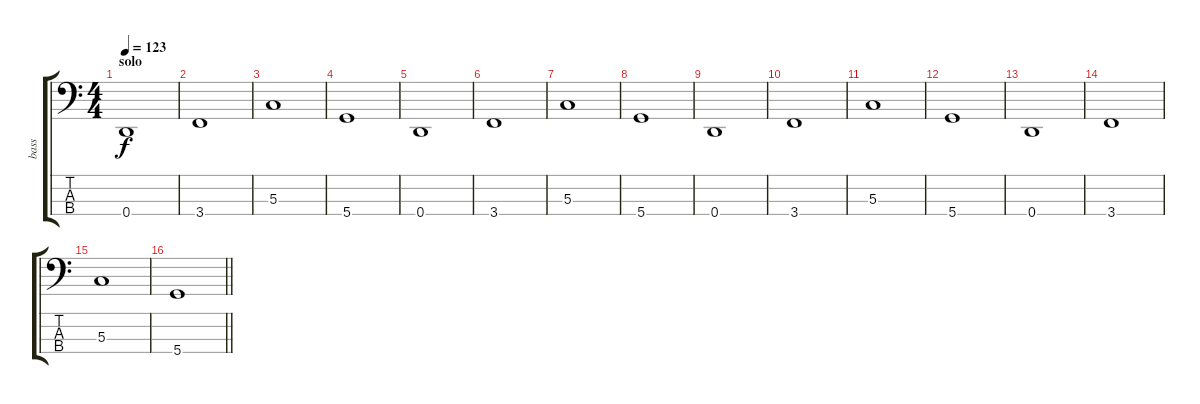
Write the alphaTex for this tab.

\track ("bass" "bass") {instrument electricbassfinger}
\staff {score tabs}
\tuning (F2 C2 G1 D1) {hide}
\ts (4 4)
\section ("" "solo")
\tempo 123
\clef f4
\ks c
0.4.1{dy f balance 8} |
3.4.1 |
5.3.1 |
5.4.1 |
0.4.1 |
3.4.1 |
5.3.1 |
5.4.1 |
0.4.1 |
3.4.1 |
5.3.1 |
5.4.1 |
0.4.1 |
3.4.1 |
5.3.1 |
\barLineRight lightlight
5.4.1
